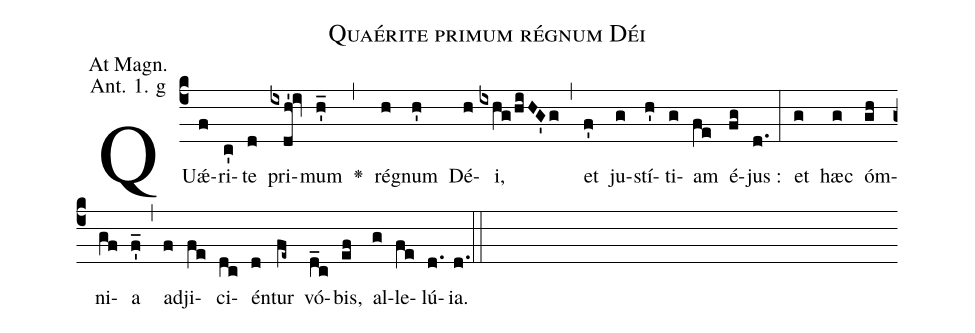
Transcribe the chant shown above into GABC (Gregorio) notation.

name: Quaérite primum régnum Déi;
office-part: Magnificat Antiphon;
mode: 1g;
annotation: At Magn.;
annotation: Ant. 1. g;
def-m1:}{\greseteolcustos{manual}{;
def-m2:\ifx\breakbeforeEuouae\undefined\else;
def-m3:\fi}\ifx\noeuouae\undefined\def\noeuouae{F}\fi\if\noeuouae F{;
def-m4:}\fi;
%%
% The syntax in this part is called gabc. Please refer to http://home.gna.org/gregorio/gabc/#basis

(c4)QU{<sp>'ae</sp>}(f)ri(c')te(d) pri(ixdh'!iv)mum(h'_) <v>\greheightstar</v>(,)
ré(h)gnum(h') Dé(h)i,(ixhg/hi/HG'g) (,)
et(f') ju(g)stí(h')ti(g)am(fe) é(fg)jus :(d.) (:)
et(g) hæc(g) óm(gh)ni(gf)a(f'_) (,)
ad(f)ji(fe)ci(dc)én(d)tur(fe~) vó(d_c)bis,(ef) al(g)le(fe)lú(d.[em1])ia.(d.) (::[em2]z[em3])

E(h) u(h) o(g) u(f) a(gh) e.(g.) (::[em4])
